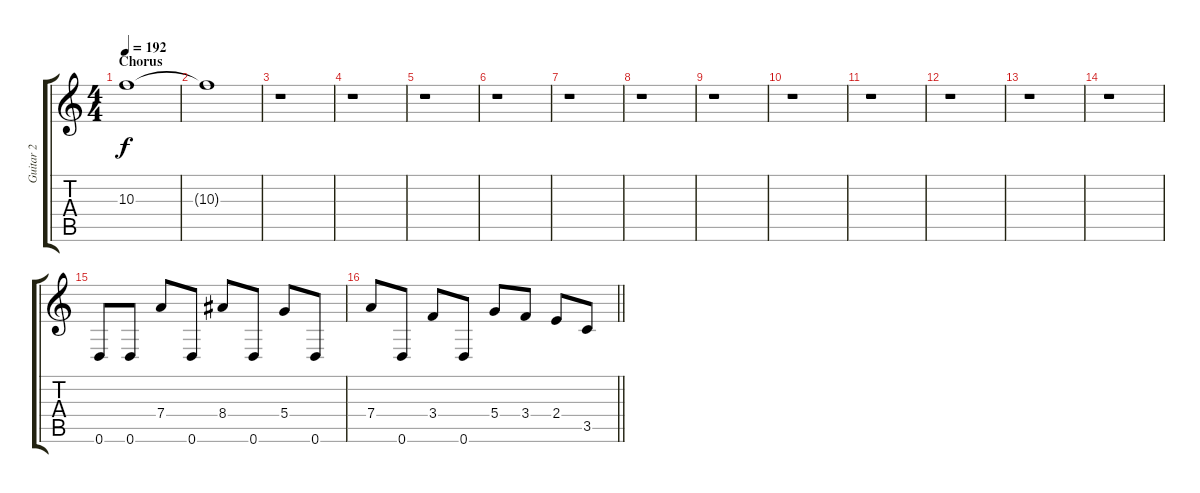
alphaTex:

\track ("Guitar 2" "Guitar 2") {instrument distortionguitar}
\staff {score tabs}
\tuning (E4 B3 G3 D3 A2 D2) {hide}
\ts (4 4)
\section ("" "Chorus")
\tempo 192
\clef g2
\ks c
10.3{t}.1{dy f volume 0} |
10.3{t}.1 |
r.1 |
r.1 |
r.1 |
r.1 |
r.1 |
r.1 |
r.1 |
r.1 |
r.1 |
r.1 |
r.1 |
r.1 |
0.6.8{volume 13 balance 0} 0.6.8 7.4.8 0.6.8 8.4.8 0.6.8 5.4.8 0.6.8 |
\barLineRight lightlight
7.4.8 0.6.8 3.4.8 0.6.8 5.4.8 3.4.8 2.4.8 3.5.8
